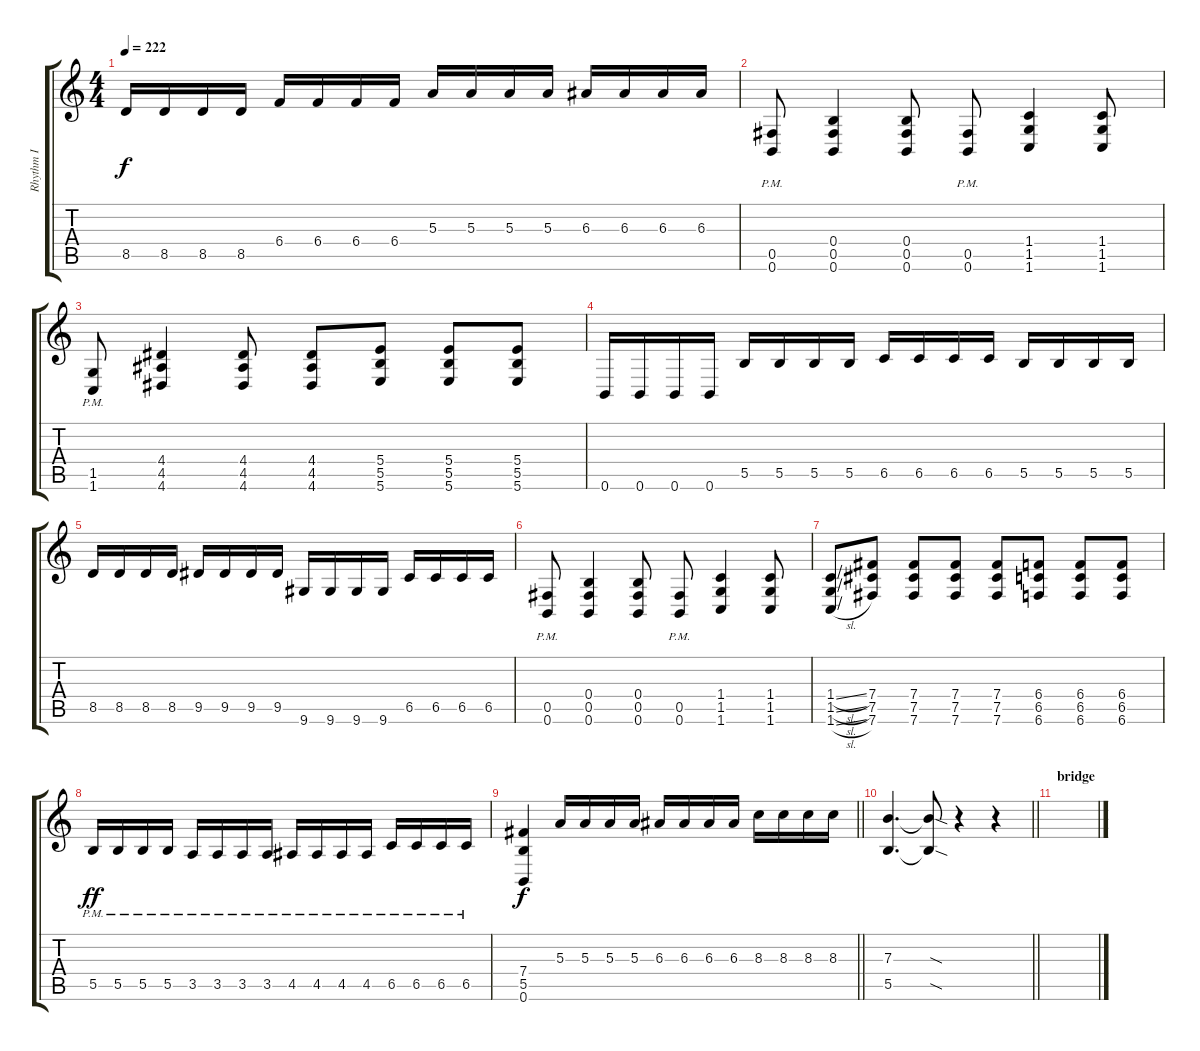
\track ("Rhythm I" "Rhythm I") {instrument distortionguitar}
\staff {score tabs}
\tuning (Db4 Ab3 E3 B2 Gb2 B1) {hide}
\ts (4 4)
\tempo 222
\clef g2
\ks c
8.5.16{dy f} 8.5.16 8.5.16 8.5.16 6.4.16 6.4.16 6.4.16 6.4.16 5.3.16 5.3.16 5.3.16 5.3.16 6.3.16 6.3.16 6.3.16 6.3.16 |
(0.5{pm} 0.6{pm}).8 (0.4 0.5 0.6).4 (0.4 0.5 0.6).8 (0.5{pm} 0.6{pm}).8 (1.4 1.5 1.6).4 (1.4 1.5 1.6).8 |
(1.5{pm} 1.6{pm}).8 (4.4 4.5 4.6).4 (4.4 4.5 4.6).8 (4.4 4.5 4.6).8 (5.4 5.5 5.6).8 (5.4 5.5 5.6).8 (5.4 5.5 5.6).8 |
0.6.16 0.6.16 0.6.16 0.6.16 5.5.16 5.5.16 5.5.16 5.5.16 6.5.16 6.5.16 6.5.16 6.5.16 5.5.16 5.5.16 5.5.16 5.5.16 |
8.5.16 8.5.16 8.5.16 8.5.16 9.5.16 9.5.16 9.5.16 9.5.16 9.6.16 9.6.16 9.6.16 9.6.16 6.5.16 6.5.16 6.5.16 6.5.16 |
(0.5{pm} 0.6{pm}).8 (0.4 0.5 0.6).4 (0.4 0.5 0.6).8 (0.5{pm} 0.6{pm}).8 (1.4 1.5 1.6).4 (1.4 1.5 1.6).8 |
(1.4{sl} 1.5{sl} 1.6{sl}).8 (7.4 7.5 7.6).8 (7.4 7.5 7.6).8 (7.4 7.5 7.6).8 (7.4 7.5 7.6).8 (6.4 6.5 6.6).8 (6.4 6.5 6.6).8 (6.4 6.5 6.6).8 |
5.5{pm}.16{dy ff} 5.5{pm}.16 5.5{pm}.16 5.5{pm}.16 3.5{pm}.16 3.5{pm}.16 3.5{pm}.16 3.5{pm}.16 4.5{pm}.16 4.5{pm}.16 4.5{pm}.16 4.5{pm}.16 6.5{pm}.16 6.5{pm}.16 6.5{pm}.16 6.5{pm}.16 |
\barLineRight lightlight
(7.4 5.5 0.6).4{dy f} 5.3.16 5.3.16 5.3.16 5.3.16 6.3.16 6.3.16 6.3.16 6.3.16 8.3.16 8.3.16 8.3.16 8.3.16 |
\barLineRight lightlight
(7.3 5.5).4{d} (7.3{sod t} 5.5{sod t}).8 r.4 r.4 |
\section ("" "bridge")
